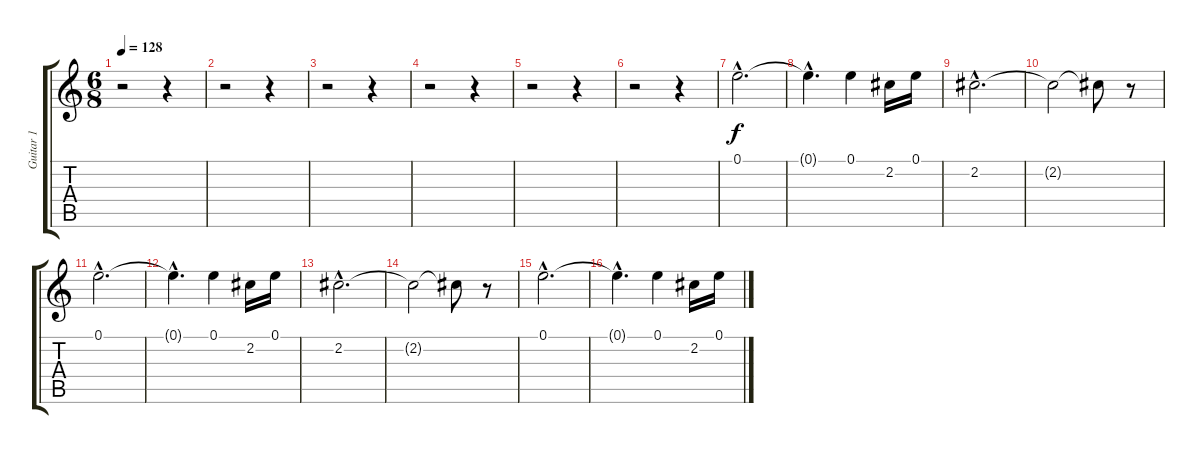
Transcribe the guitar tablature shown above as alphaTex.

\track ("Guitar 1" "Guitar 1") {instrument distortionguitar}
\staff {score tabs}
\tuning (E4 B3 G3 D3 A2 E2) {hide}
\ts (6 8)
\tempo 128
\clef g2
\ks c
r.2{dy f} r.4 |
r.2 r.4 |
r.2 r.4 |
r.2 r.4 |
r.2 r.4 |
r.2 r.4 |
0.1{hac}.2{d} |
0.1{hac t}.4{d} 0.1.4 2.2.16 0.1.16 |
2.2{hac}.2{d} |
2.2{t}.2 2.2{t}.8 r.8 |
0.1{hac}.2{d} |
0.1{hac t}.4{d} 0.1.4 2.2.16 0.1.16 |
2.2{hac}.2{d} |
2.2{t}.2 2.2{t}.8 r.8 |
0.1{hac}.2{d} |
0.1{hac t}.4{d} 0.1.4 2.2.16 0.1.16
